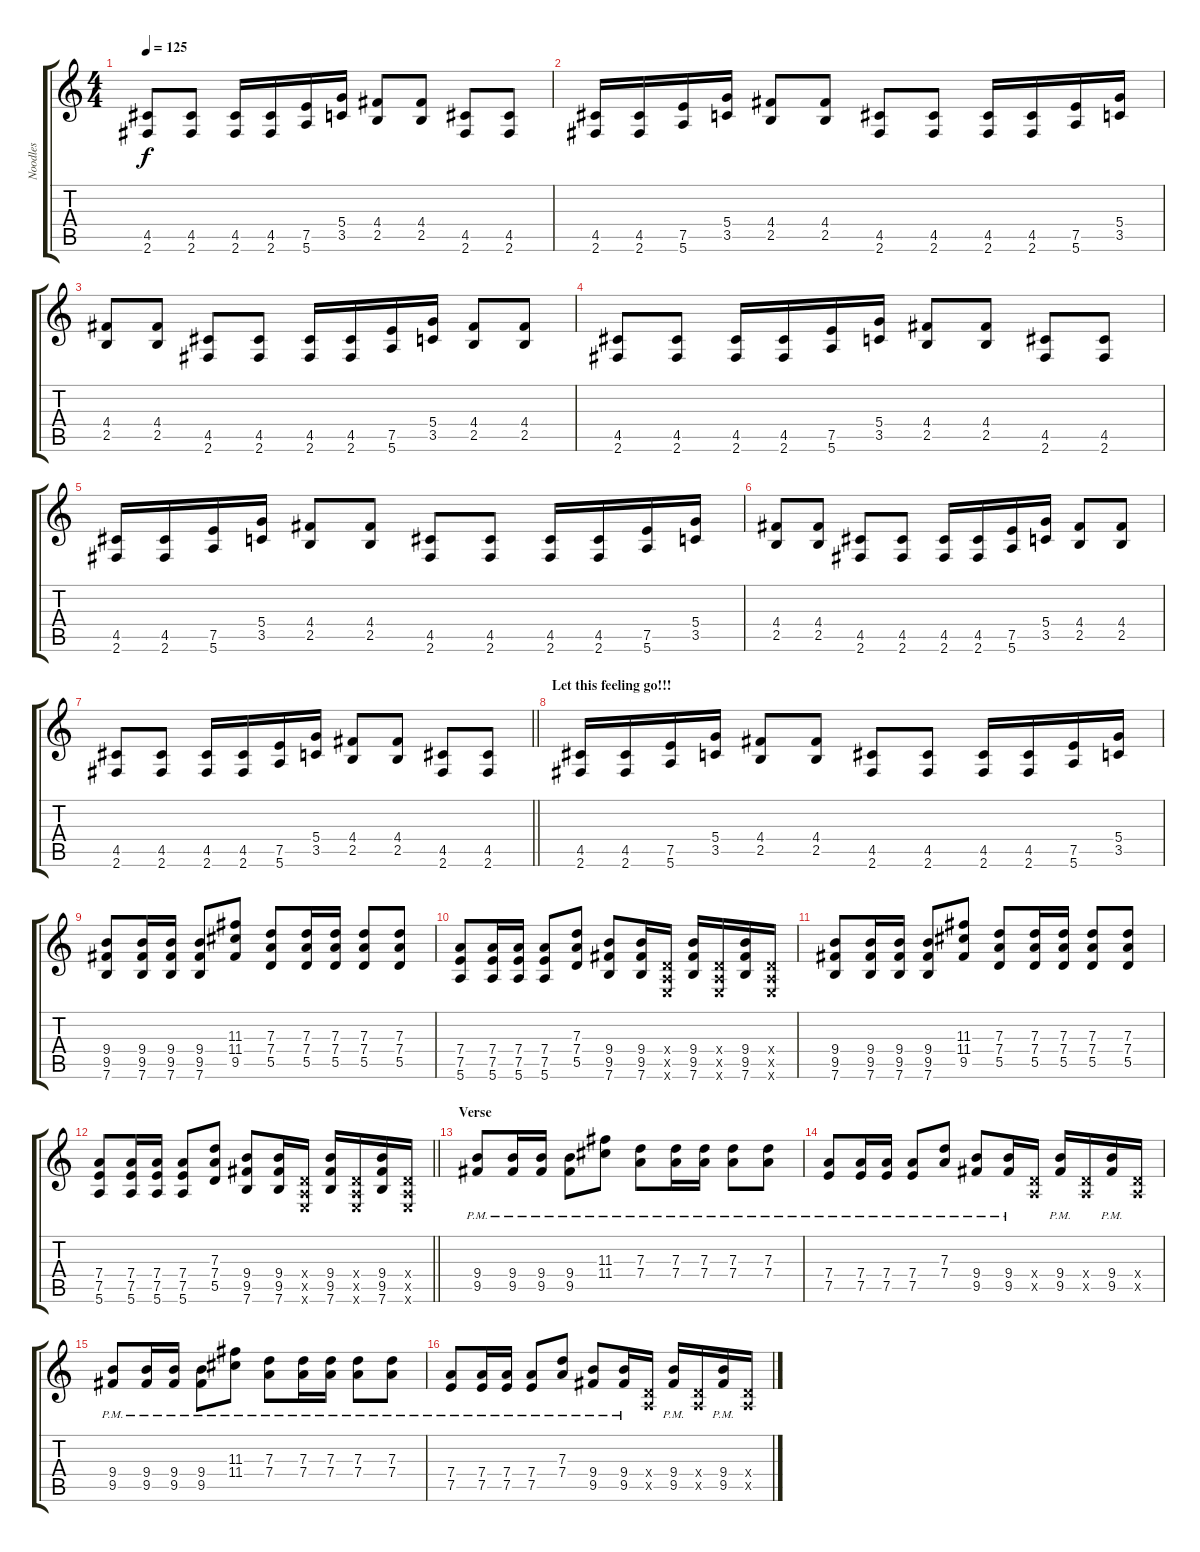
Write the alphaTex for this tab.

\track ("Noodles" "Noodles") {instrument overdrivenguitar}
\staff {score tabs}
\tuning (E4 B3 G3 D3 A2 E2) {hide}
\ts (4 4)
\tempo 125
\clef g2
\ks c
(4.5 2.6).8{dy f} (4.5 2.6).8 (4.5 2.6).16 (4.5 2.6).16 (7.5 5.6).16 (5.4 3.5).16 (4.4 2.5).8 (4.4 2.5).8 (4.5 2.6).8 (4.5 2.6).8 |
(4.5 2.6).16 (4.5 2.6).16 (7.5 5.6).16 (5.4 3.5).16 (4.4 2.5).8 (4.4 2.5).8 (4.5 2.6).8 (4.5 2.6).8 (4.5 2.6).16 (4.5 2.6).16 (7.5 5.6).16 (5.4 3.5).16 |
(4.4 2.5).8 (4.4 2.5).8 (4.5 2.6).8 (4.5 2.6).8 (4.5 2.6).16 (4.5 2.6).16 (7.5 5.6).16 (5.4 3.5).16 (4.4 2.5).8 (4.4 2.5).8 |
(4.5 2.6).8 (4.5 2.6).8 (4.5 2.6).16 (4.5 2.6).16 (7.5 5.6).16 (5.4 3.5).16 (4.4 2.5).8 (4.4 2.5).8 (4.5 2.6).8 (4.5 2.6).8 |
(4.5 2.6).16 (4.5 2.6).16 (7.5 5.6).16 (5.4 3.5).16 (4.4 2.5).8 (4.4 2.5).8 (4.5 2.6).8 (4.5 2.6).8 (4.5 2.6).16 (4.5 2.6).16 (7.5 5.6).16 (5.4 3.5).16 |
(4.4 2.5).8 (4.4 2.5).8 (4.5 2.6).8 (4.5 2.6).8 (4.5 2.6).16 (4.5 2.6).16 (7.5 5.6).16 (5.4 3.5).16 (4.4 2.5).8 (4.4 2.5).8 |
\barLineRight lightlight
(4.5 2.6).8 (4.5 2.6).8 (4.5 2.6).16 (4.5 2.6).16 (7.5 5.6).16 (5.4 3.5).16 (4.4 2.5).8 (4.4 2.5).8 (4.5 2.6).8 (4.5 2.6).8 |
\section ("" "Let this feeling go!!!")
(4.5 2.6).16 (4.5 2.6).16 (7.5 5.6).16 (5.4 3.5).16 (4.4 2.5).8 (4.4 2.5).8 (4.5 2.6).8 (4.5 2.6).8 (4.5 2.6).16 (4.5 2.6).16 (7.5 5.6).16 (5.4 3.5).16 |
(9.4 9.5 7.6).8{instrument overdrivenguitar} (9.4 9.5 7.6).16 (9.4 9.5 7.6).16 (9.4 9.5 7.6).8 (11.3 11.4 9.5).8 (7.3 7.4 5.5).8 (7.3 7.4 5.5).16 (7.3 7.4 5.5).16 (7.3 7.4 5.5).8 (7.3 7.4 5.5).8 |
(7.4 7.5 5.6).8 (7.4 7.5 5.6).16 (7.4 7.5 5.6).16 (7.4 7.5 5.6).8 (7.3 7.4 5.5).8 (9.4 9.5 7.6).8 (9.4 9.5 7.6).16 (0.4{x} 0.5{x} 0.6{x}).16 (9.4 9.5 7.6).16 (0.4{x} 0.5{x} 0.6{x}).16 (9.4 9.5 7.6).16 (0.4{x} 0.5{x} 0.6{x}).16 |
(9.4 9.5 7.6).8 (9.4 9.5 7.6).16 (9.4 9.5 7.6).16 (9.4 9.5 7.6).8 (11.3 11.4 9.5).8 (7.3 7.4 5.5).8 (7.3 7.4 5.5).16 (7.3 7.4 5.5).16 (7.3 7.4 5.5).8 (7.3 7.4 5.5).8 |
\barLineRight lightlight
(7.4 7.5 5.6).8 (7.4 7.5 5.6).16 (7.4 7.5 5.6).16 (7.4 7.5 5.6).8 (7.3 7.4 5.5).8 (9.4 9.5 7.6).8 (9.4 9.5 7.6).16 (0.4{x} 0.5{x} 0.6{x}).16 (9.4 9.5 7.6).16 (0.4{x} 0.5{x} 0.6{x}).16 (9.4 9.5 7.6).16 (0.4{x} 0.5{x} 0.6{x}).16 |
\section ("" "Verse")
(9.4{pm} 9.5{pm}).8 (9.4{pm} 9.5{pm}).16 (9.4{pm} 9.5{pm}).16 (9.4{pm} 9.5{pm}).8 (11.3{pm} 11.4{pm}).8 (7.3{pm} 7.4{pm}).8 (7.3{pm} 7.4{pm}).16 (7.3{pm} 7.4{pm}).16 (7.3{pm} 7.4{pm}).8 (7.3{pm} 7.4{pm}).8 |
(7.4{pm} 7.5{pm}).8 (7.4{pm} 7.5{pm}).16 (7.4{pm} 7.5{pm}).16 (7.4{pm} 7.5{pm}).8 (7.3{pm} 7.4{pm}).8 (9.4{pm} 9.5{pm}).8 (9.4{pm} 9.5{pm}).16 (0.4{x} 0.5{x}).16 (9.4{pm} 9.5{pm}).16 (0.4{x} 0.5{x}).16 (9.4{pm} 9.5{pm}).16 (0.4{x} 0.5{x}).16 |
(9.4{pm} 9.5{pm}).8 (9.4{pm} 9.5{pm}).16 (9.4{pm} 9.5{pm}).16 (9.4{pm} 9.5{pm}).8 (11.3{pm} 11.4{pm}).8 (7.3{pm} 7.4{pm}).8 (7.3{pm} 7.4{pm}).16 (7.3{pm} 7.4{pm}).16 (7.3{pm} 7.4{pm}).8 (7.3{pm} 7.4{pm}).8 |
(7.4{pm} 7.5{pm}).8 (7.4{pm} 7.5{pm}).16 (7.4{pm} 7.5{pm}).16 (7.4{pm} 7.5{pm}).8 (7.3{pm} 7.4{pm}).8 (9.4{pm} 9.5{pm}).8 (9.4{pm} 9.5{pm}).16 (0.4{x} 0.5{x}).16 (9.4{pm} 9.5{pm}).16 (0.4{x} 0.5{x}).16 (9.4{pm} 9.5{pm}).16 (0.4{x} 0.5{x}).16
